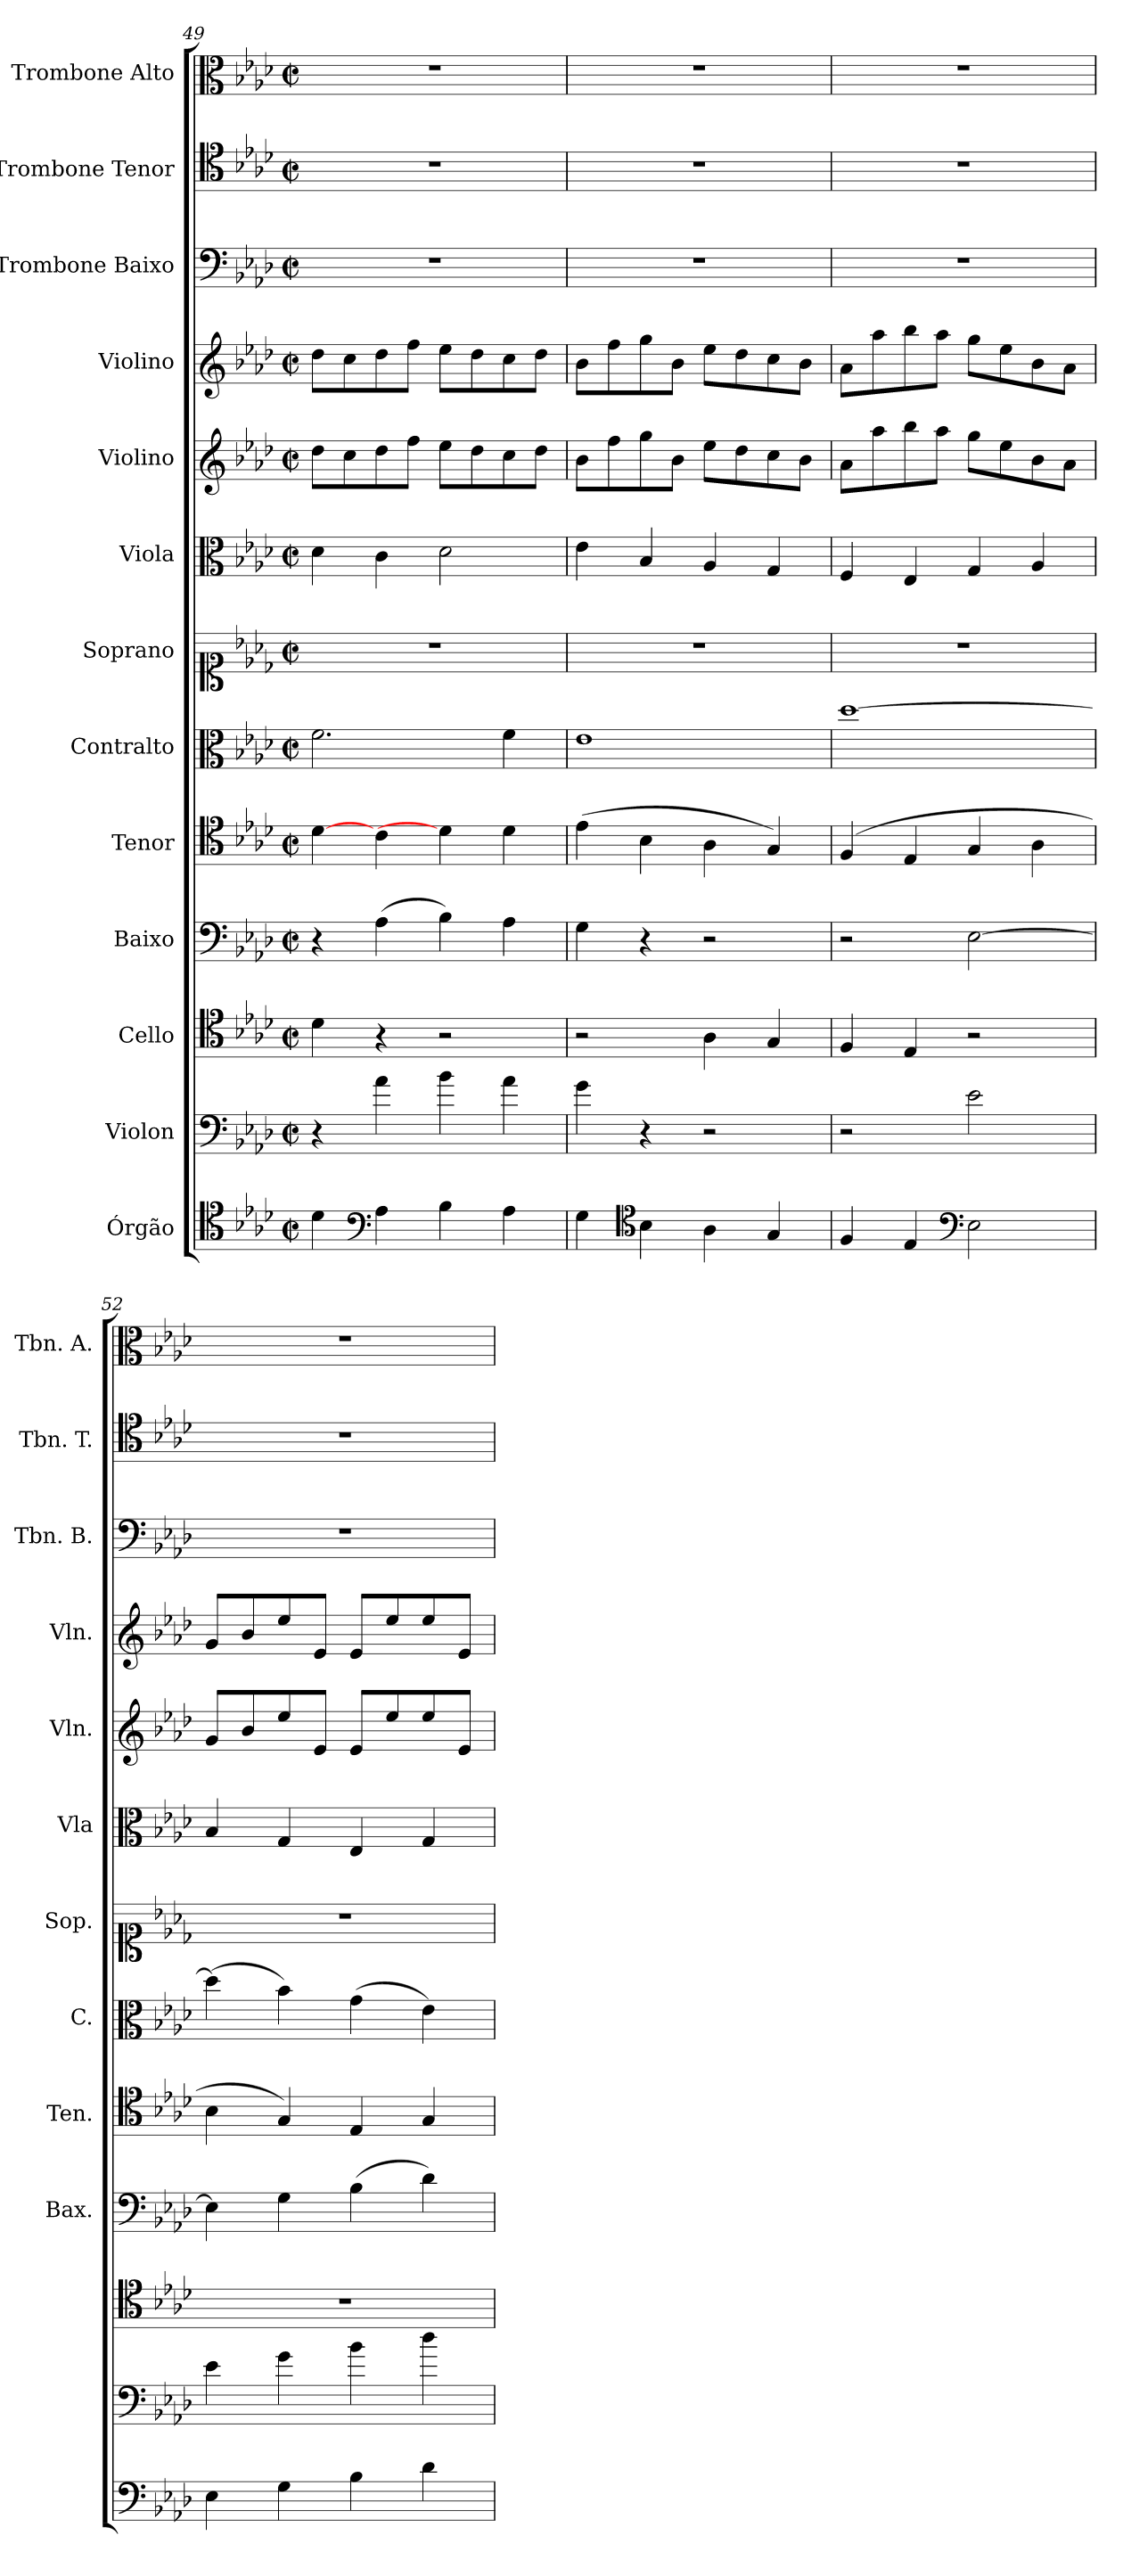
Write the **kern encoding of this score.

**kern	**kern	**kern	**kern	**kern	**kern	**kern	**kern	**kern	**kern	**kern	**kern	**kern
*part13	*part12	*part11	*part10	*part9	*part8	*part7	*part6	*part5	*part4	*part3	*part2	*part1
*staff13	*staff12	*staff11	*staff10	*staff9	*staff8	*staff7	*staff6	*staff5	*staff4	*staff3	*staff2	*staff1
*I"Órgão	*I"Violon	*I"Cello	*I"Baixo	*I"Tenor	*I"Contralto	*I"Soprano	*I"Viola	*I"Violino	*I"Violino	*I"Trombone Baixo	*I"Trombone Tenor	*I"Trombone Alto
*	*	*	*I'Bax.	*I'Ten.	*I'C.	*I'Sop.	*I'Vla	*I'Vln.	*I'Vln.	*I'Tbn. B.	*I'Tbn. T.	*I'Tbn. A.
*clefC4	*clefF4	*clefC4	*clefF4	*clefC4	*clefC3	*clefC1	*clefC3	*clefG2	*clefG2	*clefF4	*clefC4	*clefC3
*	*ITrd7c12	*	*	*	*	*	*	*	*	*	*	*
*k[b-e-a-d-]	*k[b-e-a-d-]	*k[b-e-a-d-]	*k[b-e-a-d-]	*k[b-e-a-d-]	*k[b-e-a-d-]	*k[b-e-a-d-]	*k[b-e-a-d-]	*k[b-e-a-d-]	*k[b-e-a-d-]	*k[b-e-a-d-]	*k[b-e-a-d-]	*k[b-e-a-d-]
*M2/2	*M2/2	*M2/2	*M2/2	*M2/2	*M2/2	*M2/2	*M2/2	*M2/2	*M2/2	*M2/2	*M2/2	*M2/2
*met(c|)	*met(c|)	*met(c|)	*met(c|)	*met(c|)	*met(c|)	*met(c|)	*met(c|)	*met(c|)	*met(c|)	*met(c|)	*met(c|)	*met(c|)
=49	=49	=49	=49	=49	=49	=49	=49	=49	=49	=49	=49	=49
4d-\	4r	4d-\	4r	[4d-\	2.f\	1r	4d-\	8dd-\L	8dd-\L	1r	1r	1r
.	.	.	.	.	.	.	.	8cc\	8cc\	.	.	.
*clefF4	*	*	*	*	*	*	*	*	*	*	*	*
4A-\	4A-\	4r	(4A-\	4c\	.	.	4c\	8dd-\	8dd-\	.	.	.
.	.	.	.	.	.	.	.	8ff\J	8ff\J	.	.	.
4B-\	4B-\	2r	4B-\)	4d-\]	.	.	2d-\	8ee-\L	8ee-\L	.	.	.
.	.	.	.	.	.	.	.	8dd-\	8dd-\	.	.	.
4A-\	4A-\	.	4A-\	4d-\	4f\	.	.	8cc\	8cc\	.	.	.
.	.	.	.	.	.	.	.	8dd-\J	8dd-\J	.	.	.
=50	=50	=50	=50	=50	=50	=50	=50	=50	=50	=50	=50	=50
4G\	4G\	2r	4G\	(4e-\	1e-	1r	4e-\	8b-\L	8b-\L	1r	1r	1r
.	.	.	.	.	.	.	.	8ff\	8ff\	.	.	.
*clefC4	*	*	*	*	*	*	*	*	*	*	*	*
4B-\	4r	.	4r	4B-\	.	.	4B-/	8gg\	8gg\	.	.	.
.	.	.	.	.	.	.	.	8b-\J	8b-\J	.	.	.
4A-\	2r	4A-\	2r	4A-\	.	.	4A-/	8ee-\L	8ee-\L	.	.	.
.	.	.	.	.	.	.	.	8dd-\	8dd-\	.	.	.
4G/	.	4G/	.	4G/)	.	.	4G/	8cc\	8cc\	.	.	.
.	.	.	.	.	.	.	.	8b-\J	8b-\J	.	.	.
=51	=51	=51	=51	=51	=51	=51	=51	=51	=51	=51	=51	=51
4F/	2r	4F/	2r	(4F/	[1dd-	1r	4F/	8a-\L	8a-\L	1r	1r	1r
.	.	.	.	.	.	.	.	8aa-\	8aa-\	.	.	.
4E-/	.	4E-/	.	4E-/	.	.	4E-/	8bb-\	8bb-\	.	.	.
.	.	.	.	.	.	.	.	8aa-\J	8aa-\J	.	.	.
*clefF4	*	*	*	*	*	*	*	*	*	*	*	*
2E-\	2E-\	2r	[2E-\	4G/	.	.	4G/	8gg\L	8gg\L	.	.	.
.	.	.	.	.	.	.	.	8ee-\	8ee-\	.	.	.
.	.	.	.	4A-\	.	.	4A-/	8b-\	8b-\	.	.	.
.	.	.	.	.	.	.	.	8a-\J	8a-\J	.	.	.
!!LO:PB:g=z
=52	=52	=52	=52	=52	=52	=52	=52	=52	=52	=52	=52	=52
4E-\	4E-\	1r	4E-\]	4B-\	(4dd-\]	1r	4B-/	8g/L	8g/L	1r	1r	1r
.	.	.	.	.	.	.	.	8b-/	8b-/	.	.	.
4G\	4G\	.	4G\	4G/)	4b-\)	.	4G/	8ee-/	8ee-/	.	.	.
.	.	.	.	.	.	.	.	8e-/J	8e-/J	.	.	.
4B-\	4B-\	.	(4B-\	4E-/	(4g\	.	4E-/	8e-/L	8e-/L	.	.	.
.	.	.	.	.	.	.	.	8ee-/	8ee-/	.	.	.
4d-\	4d-\	.	4d-\)	4G/	4e-\)	.	4G/	8ee-/	8ee-/	.	.	.
.	.	.	.	.	.	.	.	8e-/J	8e-/J	.	.	.
=	=	=	=	=	=	=	=	=	=	=	=	=
*-	*-	*-	*-	*-	*-	*-	*-	*-	*-	*-	*-	*-
